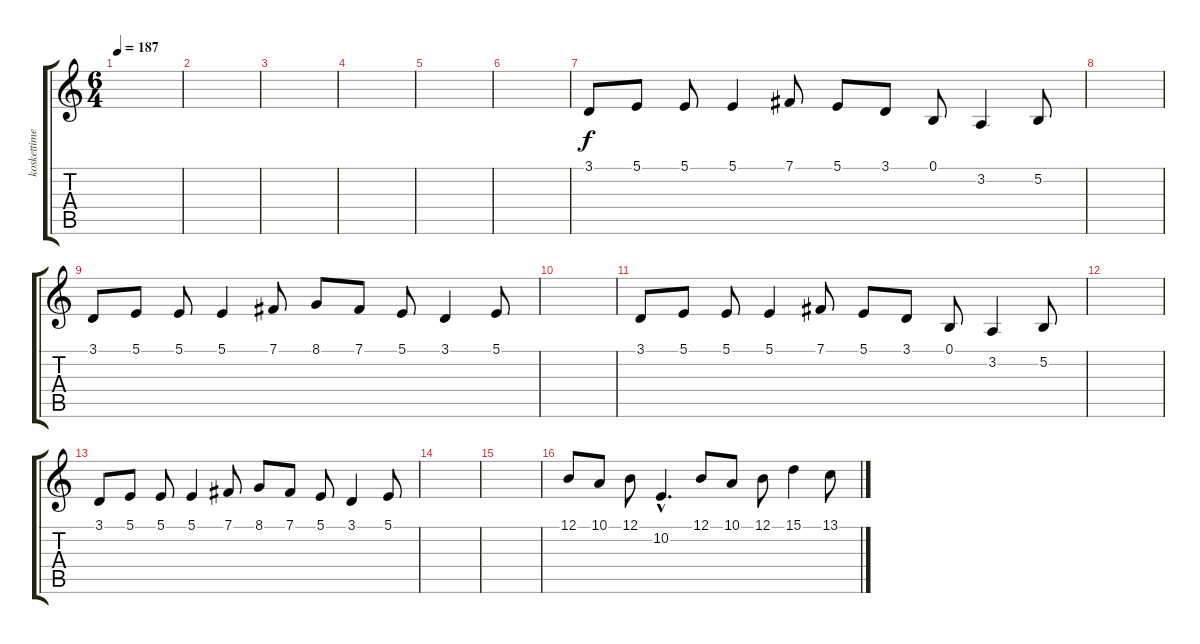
\track ("koskettimet 2" "koskettime") {instrument tangoaccordion}
\staff {score tabs}
\tuning (B3 Gb3 D3 A2 E2 B1) {hide}
\ts (6 4)
\tempo 187
\clef g2
\ks c
|
|
|
|
|
|
3.1.8 5.1.8 5.1.8 5.1.4 7.1.8 5.1.8 3.1.8 0.1.8 3.2.4 5.2.8 |
|
3.1.8 5.1.8 5.1.8 5.1.4 7.1.8 8.1.8 7.1.8 5.1.8 3.1.4 5.1.8 |
|
3.1.8 5.1.8 5.1.8 5.1.4 7.1.8 5.1.8 3.1.8 0.1.8 3.2.4 5.2.8 |
|
3.1.8 5.1.8 5.1.8 5.1.4 7.1.8 8.1.8 7.1.8 5.1.8 3.1.4 5.1.8 |
|
|
12.1.8 10.1.8 12.1.8 10.2{hac}.4{d} 12.1.8 10.1.8 12.1.8 15.1.4 13.1.8
